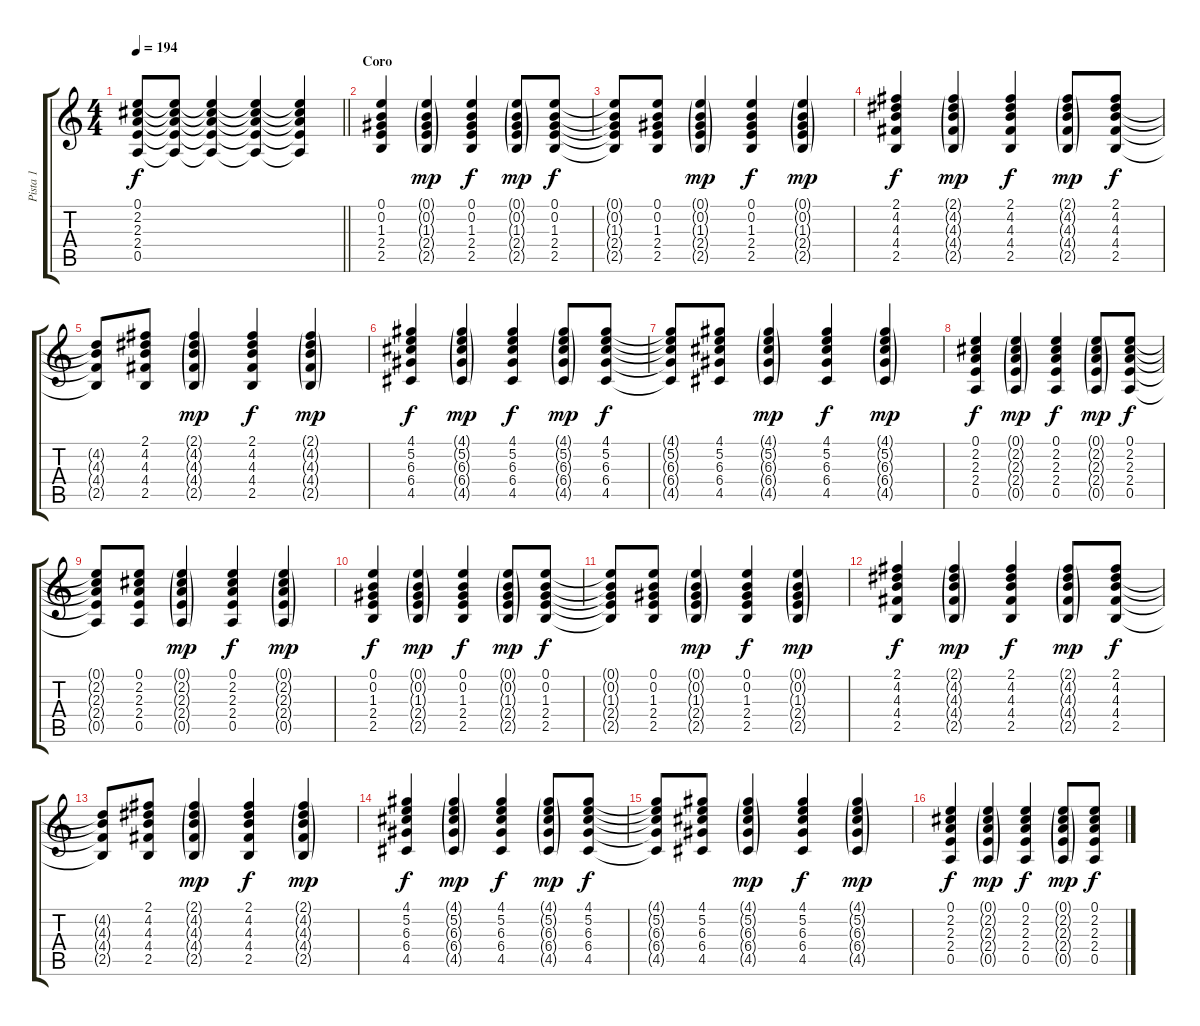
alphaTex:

\track ("Pista 1" "Pista 1") {instrument acousticguitarsteel}
\staff {score tabs}
\tuning (E4 B3 G3 D3 A2 E2) {hide}
\ts (4 4)
\tempo 194
\clef g2
\barLineRight lightlight
\ks c
(0.1{t} 2.2{t} 2.3{t} 2.4{t} 0.5{t}).8{dy f} (0.1{t} 2.2{t} 2.3{t} 2.4{t} 0.5{t}).8 (0.1{t} 2.2{t} 2.3{t} 2.4{t} 0.5{t}).4 (0.1{t} 2.2{t} 2.3{t} 2.4{t} 0.5{t}).4 (0.1{t} 2.2{t} 2.3{t} 2.4{t} 0.5{t}).4 |
\section ("" "Coro")
(0.1 0.2 1.3 2.4 2.5).4 (0.1{g} 0.2{g} 1.3{g} 2.4{g} 2.5{g}).4{dy mp} (0.1 0.2 1.3 2.4 2.5).4{dy f} (0.1{g} 0.2{g} 1.3{g} 2.4{g} 2.5{g}).8{dy mp} (0.1 0.2 1.3 2.4 2.5).8{dy f} |
(0.1{t} 0.2{t} 1.3{t} 2.4{t} 2.5{t}).8 (0.1 0.2 1.3 2.4 2.5).8 (0.1{g} 0.2{g} 1.3{g} 2.4{g} 2.5{g}).4{dy mp} (0.1 0.2 1.3 2.4 2.5).4{dy f} (0.1{g} 0.2{g} 1.3{g} 2.4{g} 2.5{g}).4{dy mp} |
(2.1 4.2 4.3 4.4 2.5).4{dy f} (2.1{g} 4.2{g} 4.3{g} 4.4{g} 2.5{g}).4{dy mp} (2.1 4.2 4.3 4.4 2.5).4{dy f} (2.1{g} 4.2{g} 4.3{g} 4.4{g} 2.5{g}).8{dy mp} (2.1 4.2 4.3 4.4 2.5).8{dy f} |
(4.2{t} 4.3{t} 4.4{t} 2.5{t}).8 (2.1 4.2 4.3 4.4 2.5).8 (2.1{g} 4.2{g} 4.3{g} 4.4{g} 2.5{g}).4{dy mp} (2.1 4.2 4.3 4.4 2.5).4{dy f} (2.1{g} 4.2{g} 4.3{g} 4.4{g} 2.5{g}).4{dy mp} |
(4.1 5.2 6.3 6.4 4.5).4{dy f} (4.1{g} 5.2{g} 6.3{g} 6.4{g} 4.5{g}).4{dy mp} (4.1 5.2 6.3 6.4 4.5).4{dy f} (4.1{g} 5.2{g} 6.3{g} 6.4{g} 4.5{g}).8{dy mp} (4.1 5.2 6.3 6.4 4.5).8{dy f} |
(4.1{t} 5.2{t} 6.3{t} 6.4{t} 4.5{t}).8 (4.1 5.2 6.3 6.4 4.5).8 (4.1{g} 5.2{g} 6.3{g} 6.4{g} 4.5{g}).4{dy mp} (4.1 5.2 6.3 6.4 4.5).4{dy f} (4.1{g} 5.2{g} 6.3{g} 6.4{g} 4.5{g}).4{dy mp} |
(0.1 2.2 2.3 2.4 0.5).4{dy f} (0.1{g} 2.2{g} 2.3{g} 2.4{g} 0.5{g}).4{dy mp} (0.1 2.2 2.3 2.4 0.5).4{dy f} (0.1{g} 2.2{g} 2.3{g} 2.4{g} 0.5{g}).8{dy mp} (0.1 2.2 2.3 2.4 0.5).8{dy f} |
(0.1{t} 2.2{t} 2.3{t} 2.4{t} 0.5{t}).8 (0.1 2.2 2.3 2.4 0.5).8 (0.1{g} 2.2{g} 2.3{g} 2.4{g} 0.5{g}).4{dy mp} (0.1 2.2 2.3 2.4 0.5).4{dy f} (0.1{g} 2.2{g} 2.3{g} 2.4{g} 0.5{g}).4{dy mp} |
(0.1 0.2 1.3 2.4 2.5).4{dy f} (0.1{g} 0.2{g} 1.3{g} 2.4{g} 2.5{g}).4{dy mp} (0.1 0.2 1.3 2.4 2.5).4{dy f} (0.1{g} 0.2{g} 1.3{g} 2.4{g} 2.5{g}).8{dy mp} (0.1 0.2 1.3 2.4 2.5).8{dy f} |
(0.1{t} 0.2{t} 1.3{t} 2.4{t} 2.5{t}).8 (0.1 0.2 1.3 2.4 2.5).8 (0.1{g} 0.2{g} 1.3{g} 2.4{g} 2.5{g}).4{dy mp} (0.1 0.2 1.3 2.4 2.5).4{dy f} (0.1{g} 0.2{g} 1.3{g} 2.4{g} 2.5{g}).4{dy mp} |
(2.1 4.2 4.3 4.4 2.5).4{dy f} (2.1{g} 4.2{g} 4.3{g} 4.4{g} 2.5{g}).4{dy mp} (2.1 4.2 4.3 4.4 2.5).4{dy f} (2.1{g} 4.2{g} 4.3{g} 4.4{g} 2.5{g}).8{dy mp} (2.1 4.2 4.3 4.4 2.5).8{dy f} |
(4.2{t} 4.3{t} 4.4{t} 2.5{t}).8 (2.1 4.2 4.3 4.4 2.5).8 (2.1{g} 4.2{g} 4.3{g} 4.4{g} 2.5{g}).4{dy mp} (2.1 4.2 4.3 4.4 2.5).4{dy f} (2.1{g} 4.2{g} 4.3{g} 4.4{g} 2.5{g}).4{dy mp} |
(4.1 5.2 6.3 6.4 4.5).4{dy f} (4.1{g} 5.2{g} 6.3{g} 6.4{g} 4.5{g}).4{dy mp} (4.1 5.2 6.3 6.4 4.5).4{dy f} (4.1{g} 5.2{g} 6.3{g} 6.4{g} 4.5{g}).8{dy mp} (4.1 5.2 6.3 6.4 4.5).8{dy f} |
(4.1{t} 5.2{t} 6.3{t} 6.4{t} 4.5{t}).8 (4.1 5.2 6.3 6.4 4.5).8 (4.1{g} 5.2{g} 6.3{g} 6.4{g} 4.5{g}).4{dy mp} (4.1 5.2 6.3 6.4 4.5).4{dy f} (4.1{g} 5.2{g} 6.3{g} 6.4{g} 4.5{g}).4{dy mp} |
(0.1 2.2 2.3 2.4 0.5).4{dy f} (0.1{g} 2.2{g} 2.3{g} 2.4{g} 0.5{g}).4{dy mp} (0.1 2.2 2.3 2.4 0.5).4{dy f} (0.1{g} 2.2{g} 2.3{g} 2.4{g} 0.5{g}).8{dy mp} (0.1 2.2 2.3 2.4 0.5).8{dy f}
